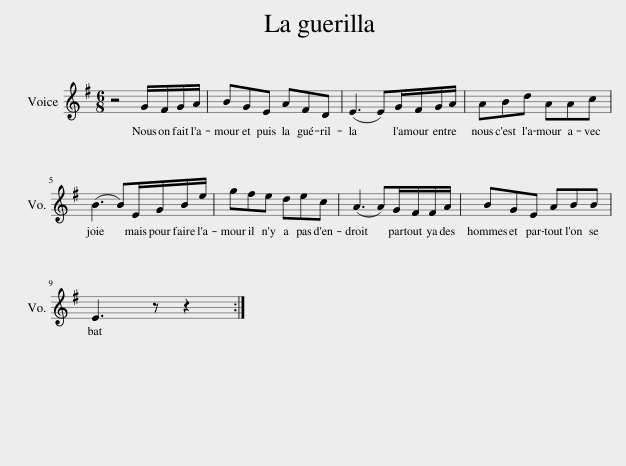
X:1
L:1/8
M:6/8
I:linebreak $
K:G
V:1 treble
V:1
 z4 G/F/G/A/ | BGE AFD | (E3 E)G/F/G/A/ | ABd AAc |$ (B3 B)E/G/B/e/ | %5
 gfe dec | (A3 A)G/F/F/A/ | BGE ABB |$ E3 z z2 :| %9
